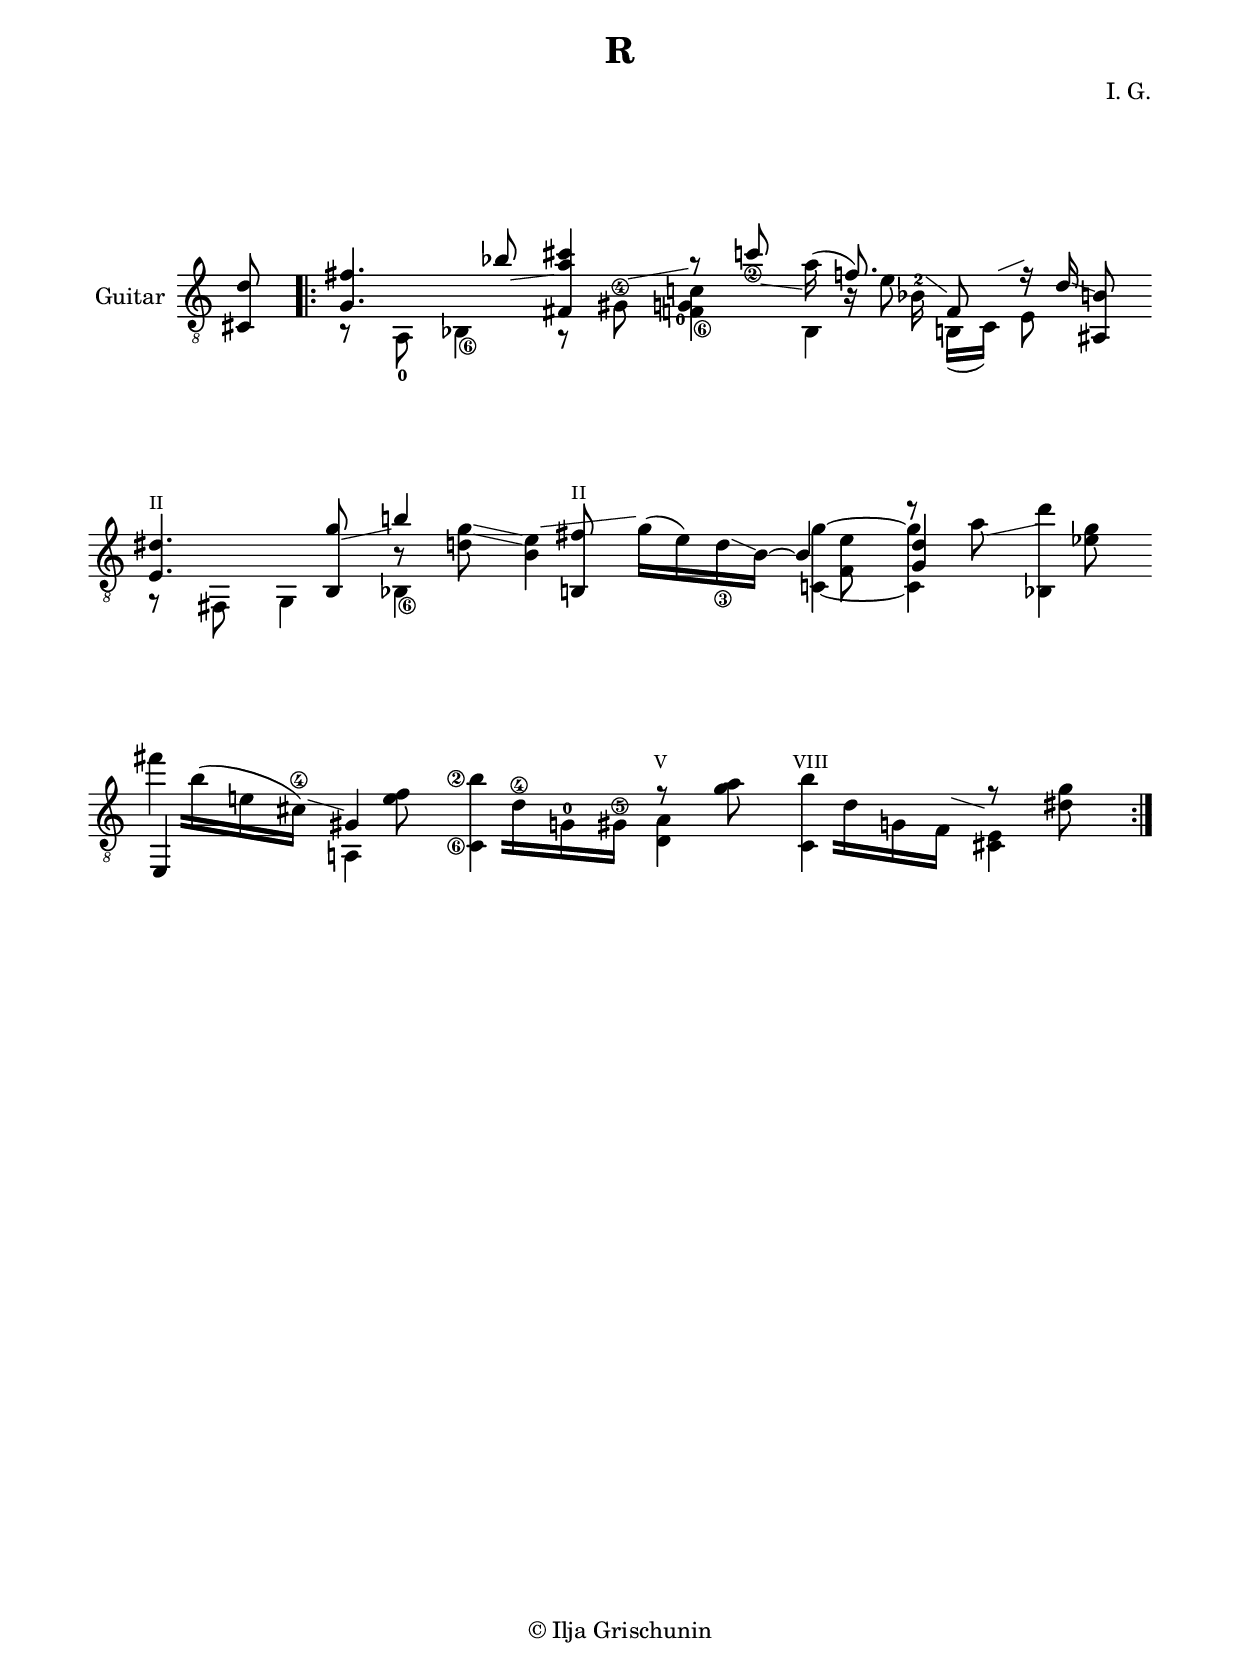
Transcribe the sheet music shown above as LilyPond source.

\version "2.19.15"

\language "deutsch"

\header {
  title = "R"
  composer = "I. G."
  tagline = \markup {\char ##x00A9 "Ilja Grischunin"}
}

\paper {
  #(set-paper-size "a4")
  top-markup-spacing.basic-distance = 8
  markup-system-spacing.basic-distance = 25
  top-system-spacing.basic-distance = 20
  system-system-spacing.basic-distance = 25
  score-system-spacing.basic-distance = 28
  last-bottom-spacing.basic-distance = 20

  %two-sided = ##t
  %inner-margin = 25
  %outer-margin = 15
  left-margin = 15
  right-margin = 15
}

\layout {
  \context {
    \Voice
    \override Glissando.thickness = #1.5
    \override Glissando.gap = #0.1
  }
  \context {
    \Score
    \remove "Bar_number_engraver"
  }
}

\include "noteHeads.ly"


global = {
  %\key d \major
  \time 2/4
  \override Staff.TimeSignature.stencil = ##f
}

classicalGuitar = \relative c {
  \global
  %\compressFullBarRests
  %\partial 8
  \override Fingering.staff-padding = #'()
  \override StringNumber.staff-padding = #'()
  \cadenzaOn
  <cis d'>8
  \bar ".|:"\noBreak
  <<
    {
      \override StringNumber.staff-padding = #'()
      <g' fis'>4. b'8-\markup {
        \postscript #"1.5 -1 moveto 4.2 0.5 rlineto stroke"
      }
      <fis, a' cis>4 r8 c''_\2-\markup {
        \postscript #"1.4 -1.4 moveto 4 -0.5 rlineto stroke"
      }
    }
    \\
    {
      \override Fingering.staff-padding = #'()
      \override StringNumber.staff-padding = #'()
      r8 a,,-0
      \once \override StringNumber.extra-offset = #'(.6 . 2.5)
      b4_\6
      %\override Score.BarLine.stencil = ##f
      r8 gis'\4-\markup {
        \postscript #"1.4 4.2 moveto 5.8 1 rlineto stroke"
      }
      \once \override Fingering.extra-offset = #'(-.4 . .4)
      \once \override StringNumber.extra-offset = #'(.5 . 2.5)
      \displaceHeads #'(1 -1 0)
      <f_\6 g_0 c!>4
    }
  >>
  \time 5/8
  <<
    {
      \stemDown a'16(\noBeam \stemUp f8.)
    }
    \\
    {
      s16 b,\rest e8\noBeam
    }
    \\
    {
      \override Fingering.staff-padding = #'()
      \voiceTwo
      s8. b16^2-\markup {
        \postscript #"1.4 4.4 moveto 2 -1.5 rlineto stroke"
      }
    }
    \\
    {
      \voiceTwo
      b,4
    }
  >>
  <<
    {
      f'8\noBeam r16 d'-\markup {
        \postscript #"1.5 -1.3 moveto 2.2 -0.8 rlineto stroke"
      }
    }
    \\
    {
      h,16([ cis)]-\markup {
        \postscript #"1.5 5 moveto 2.5 1 rlineto stroke"
      } e8
    }
  >>
  <ais, h'>8
  \time 2/4
  \bar ""
  \break
  <<
    {
      \override TextScript.font-size = -2
      <e' dis'>4.-"II" <h g''>8-\markup {
        \postscript #"1.5 -1 moveto 4.8 1 rlineto stroke"
      }
    }
    \\
    {
      r8 fis g4
    }
  >>
  <<
    {
      h''!4 s8 <h,, fis''>-"II"
    }
    \\
    {
      h'8\rest <d g>-\markup {
        \postscript #"1.5 5.5 moveto 4.7 -1 rlineto stroke"
      }-\markup {
        \postscript #"1.5 4.6 moveto 4.7 -1 rlineto stroke"
      }
      <h e>4-\markup {
        \postscript #"1.5 5.3 moveto 9.2 1 rlineto stroke"
      }
    }
    \\
    {
      \voiceTwo
      \once \override StringNumber.extra-offset = #'(.6 . 2.5)
      b,4_\6 s
    }
  >>
  <<
    {
      \stemDown
      g''16[( e) d_\3-\markup {
        \postscript #"1.5 -1 moveto 2.3 -1 rlineto stroke"
      } h]~
      \stemUp
      h4
      \stemDown
      \once \override Rest.extra-offset = #'(0 . -1.5)
      r8 a'-\markup {
        \postscript #"1.5 -0.6 moveto 4.8 1 rlineto stroke"
      } <b,, d''>4
    }
    \\
    {
      s4 s8 <f' e'>
      \stemUp
      <g d'>4 s
    }
    \\
    {
      \voiceTwo
      s4
      \once \override NoteColumn.force-hshift = #1.3
      <c,~ g''^~>
      %\once \override NoteColumn.force-hshift = #1.3
      q s8 <es' g>
    }
  >>
  \bar ""
  \break
  <<
    {
      \stemDown
      fis'4 s8 <e, fis>
    }
    \\
    {
      \hideNotes
      r16
      \unHideNotes
      \set stemLeftBeamCount = #2
      h'^([ e, cis\4)]-\markup {
        \postscript #"1.5 4 moveto 3.5 -1 rlineto stroke"
      }
      \stemUp
      gis4
    }
    \\
    {
      \voiceTwo
      \stemUp
      e,4
      \stemDown
      a
    }
  >>
  <<
    {
      \stemDown
      \set stringNumberOrientations = #'(left)
      <c\6 h''\2>4 r8 <g'' a>
    }
    \\
    {
      \override Fingering.staff-padding = #'()
      \override StringNumber.staff-padding = #'()
      \hideNotes
      r16
      \unHideNotes
      \set stemLeftBeamCount = #2
      d[\4 g,^0 gis]\5
      \override TextScript.font-size = -2
      \once \override TextScript.extra-offset = #'(-.3 . 1.3)
      <d a'>4^"V"
    }
  >>
  <<
    {
      \stemDown
      \once \override TextScript.extra-offset = #'(-.8 . 0)
      <c h''>4-"VIII" r8 <dis' g>
    }
    \\
    {
      \hideNotes
      r16
      \unHideNotes
      \set stemLeftBeamCount = #2
      d[ g, f]-\markup {
        \postscript #"1.5 4.2 moveto 3.2 -1 rlineto stroke"
      } <cis e>4
    }
  >>
  %\revert Score.BarLine.stencil
  \bar ":|."
}

%%%%%%%%%%%%%%%%%%%%%%%%%%%%%%%%%%%%%%
\score {
  \new Staff \with {
    instrumentName = "Guitar"
  }
  {
    \clef "treble_8" \classicalGuitar
  }
  \layout { }
}
